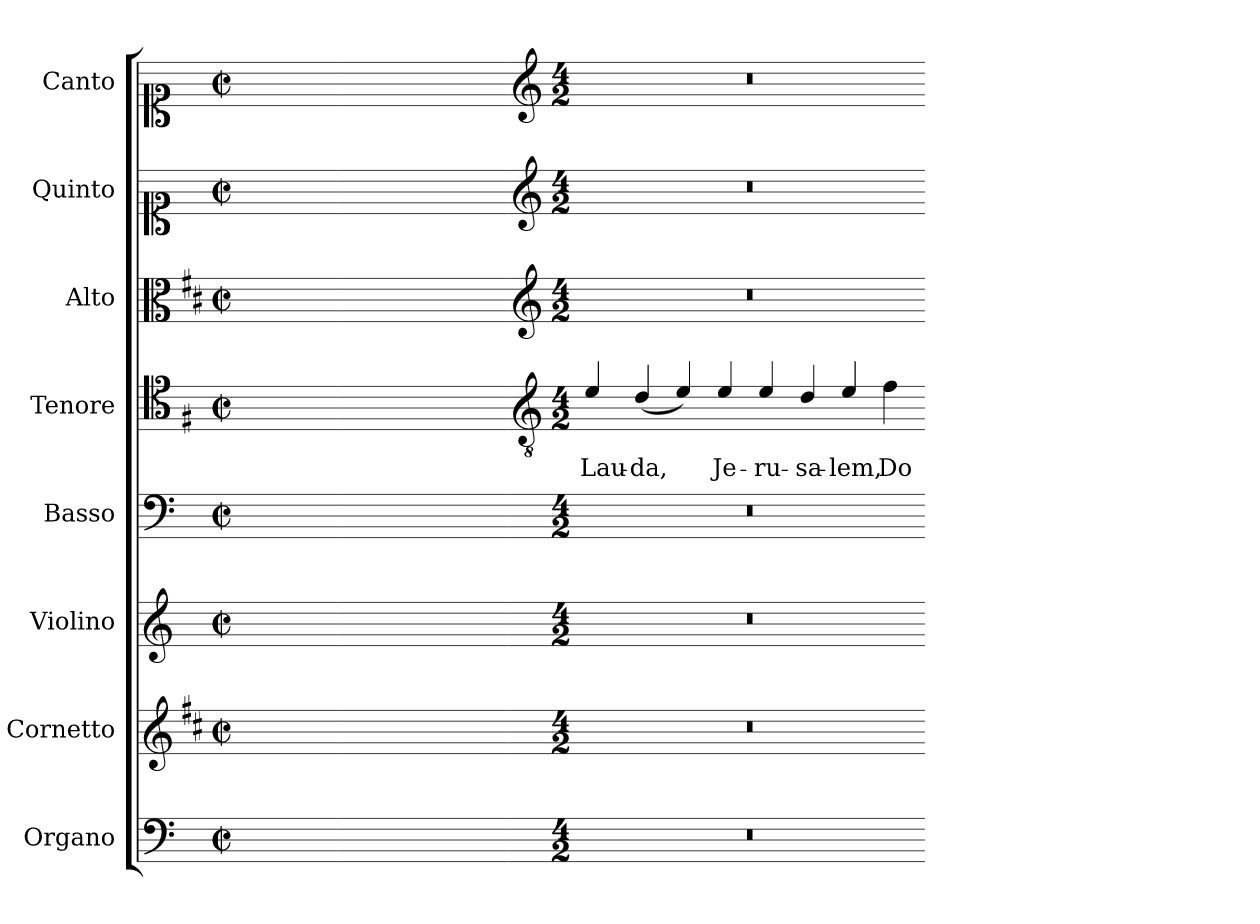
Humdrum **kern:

**kern	**kern	**kern	**kern	**kern	**text	**kern	**kern	**kern
*part8	*part7	*part6	*part5	*part4	*part4	*part3	*part2	*part1
*staff8	*staff7	*staff6	*staff5	*staff4	*staff4	*staff3	*staff2	*staff1
*I"Organo	*I"Cornetto	*I"Violino	*I"Basso	*I"Tenore	*	*I"Alto	*I"Quinto	*I"Canto
*I'Or	*I'Cto.	*I'Vln.	*I'B	*I'T	*	*I'A	*	*I'C
*clefF4	*clefG2	*clefG2	*clefF4	*clefC4	*	*clefC3	*clefC1	*clefC1
*	*ITrd1c2	*	*	*ITrd4c7	*	*ITrd1c2	*	*
*k[]	*k[]	*k[]	*k[]	*k[]	*	*k[]	*k[]	*k[]
*C:	*C:	*C:	*C:	*C:	*	*C:	*C:	*C:
*M2/2	*M2/2	*M2/2	*M2/2	*M2/2	*	*M2/2	*M2/2	*M2/2
*met(c|)	*met(c|)	*met(c|)	*met(c|)	*met(c|)	*	*met(c|)	*met(c|)	*met(c|)
=	=	=	=	=	=	=	=	=
1ryy	1ryy	1ryy	1ryy	1ryy	.	1ryy	1ryy	1ryy
=1X-	=1X-	=1X-	=1X-	=1X-	=1X-	=1X-	=1X-	=1X-
4ryy	4ryy	4ryy	4ryy	4ryy	.	4ryy	4ryy	4ryy
4ryy	4ryy	4ryy	4ryy	4ryy	.	4ryy	4ryy	4ryy
4ryy	4ryy	4ryy	4ryy	4ryy	.	4ryy	4ryy	4ryy
4ryy	4ryy	4ryy	4ryy	4ryy	.	4ryy	4ryy	4ryy
=1-	=1-	=1-	=1-	=1-	=1-	=1-	=1-	=1-
*	*	*	*	*clefGv2	*	*clefG2	*clefG2	*clefG2
*M4/2	*M4/2	*M4/2	*M4/2	*M4/2	*	*M4/2	*M4/2	*M4/2
!	!	!	!	!	!LO:LY:b	!	!	!
0r	0r	0r	0r	4A/	Lau-	0r	0r	0r
!	!	!	!	!	!LO:LY:b	!	!	!
.	.	.	.	(<4G/	-da,	.	.	.
.	.	.	.	4A/)	.	.	.	.
!	!	!	!	!	!LO:LY:b	!	!	!
.	.	.	.	4A/	Je-	.	.	.
!	!	!	!	!	!LO:LY:b	!	!	!
.	.	.	.	4A/	-ru-	.	.	.
!	!	!	!	!	!LO:LY:b	!	!	!
.	.	.	.	4G/	-sa-	.	.	.
!	!	!	!	!	!LO:LY:b	!	!	!
.	.	.	.	4A/	-lem,	.	.	.
!	!	!	!	!	!LO:LY:b	!	!	!
.	.	.	.	4B\	Do-	.	.	.
=-	=-	=-	=-	=-	=-	=-	=-	=-
*-	*-	*-	*-	*-	*-	*-	*-	*-
